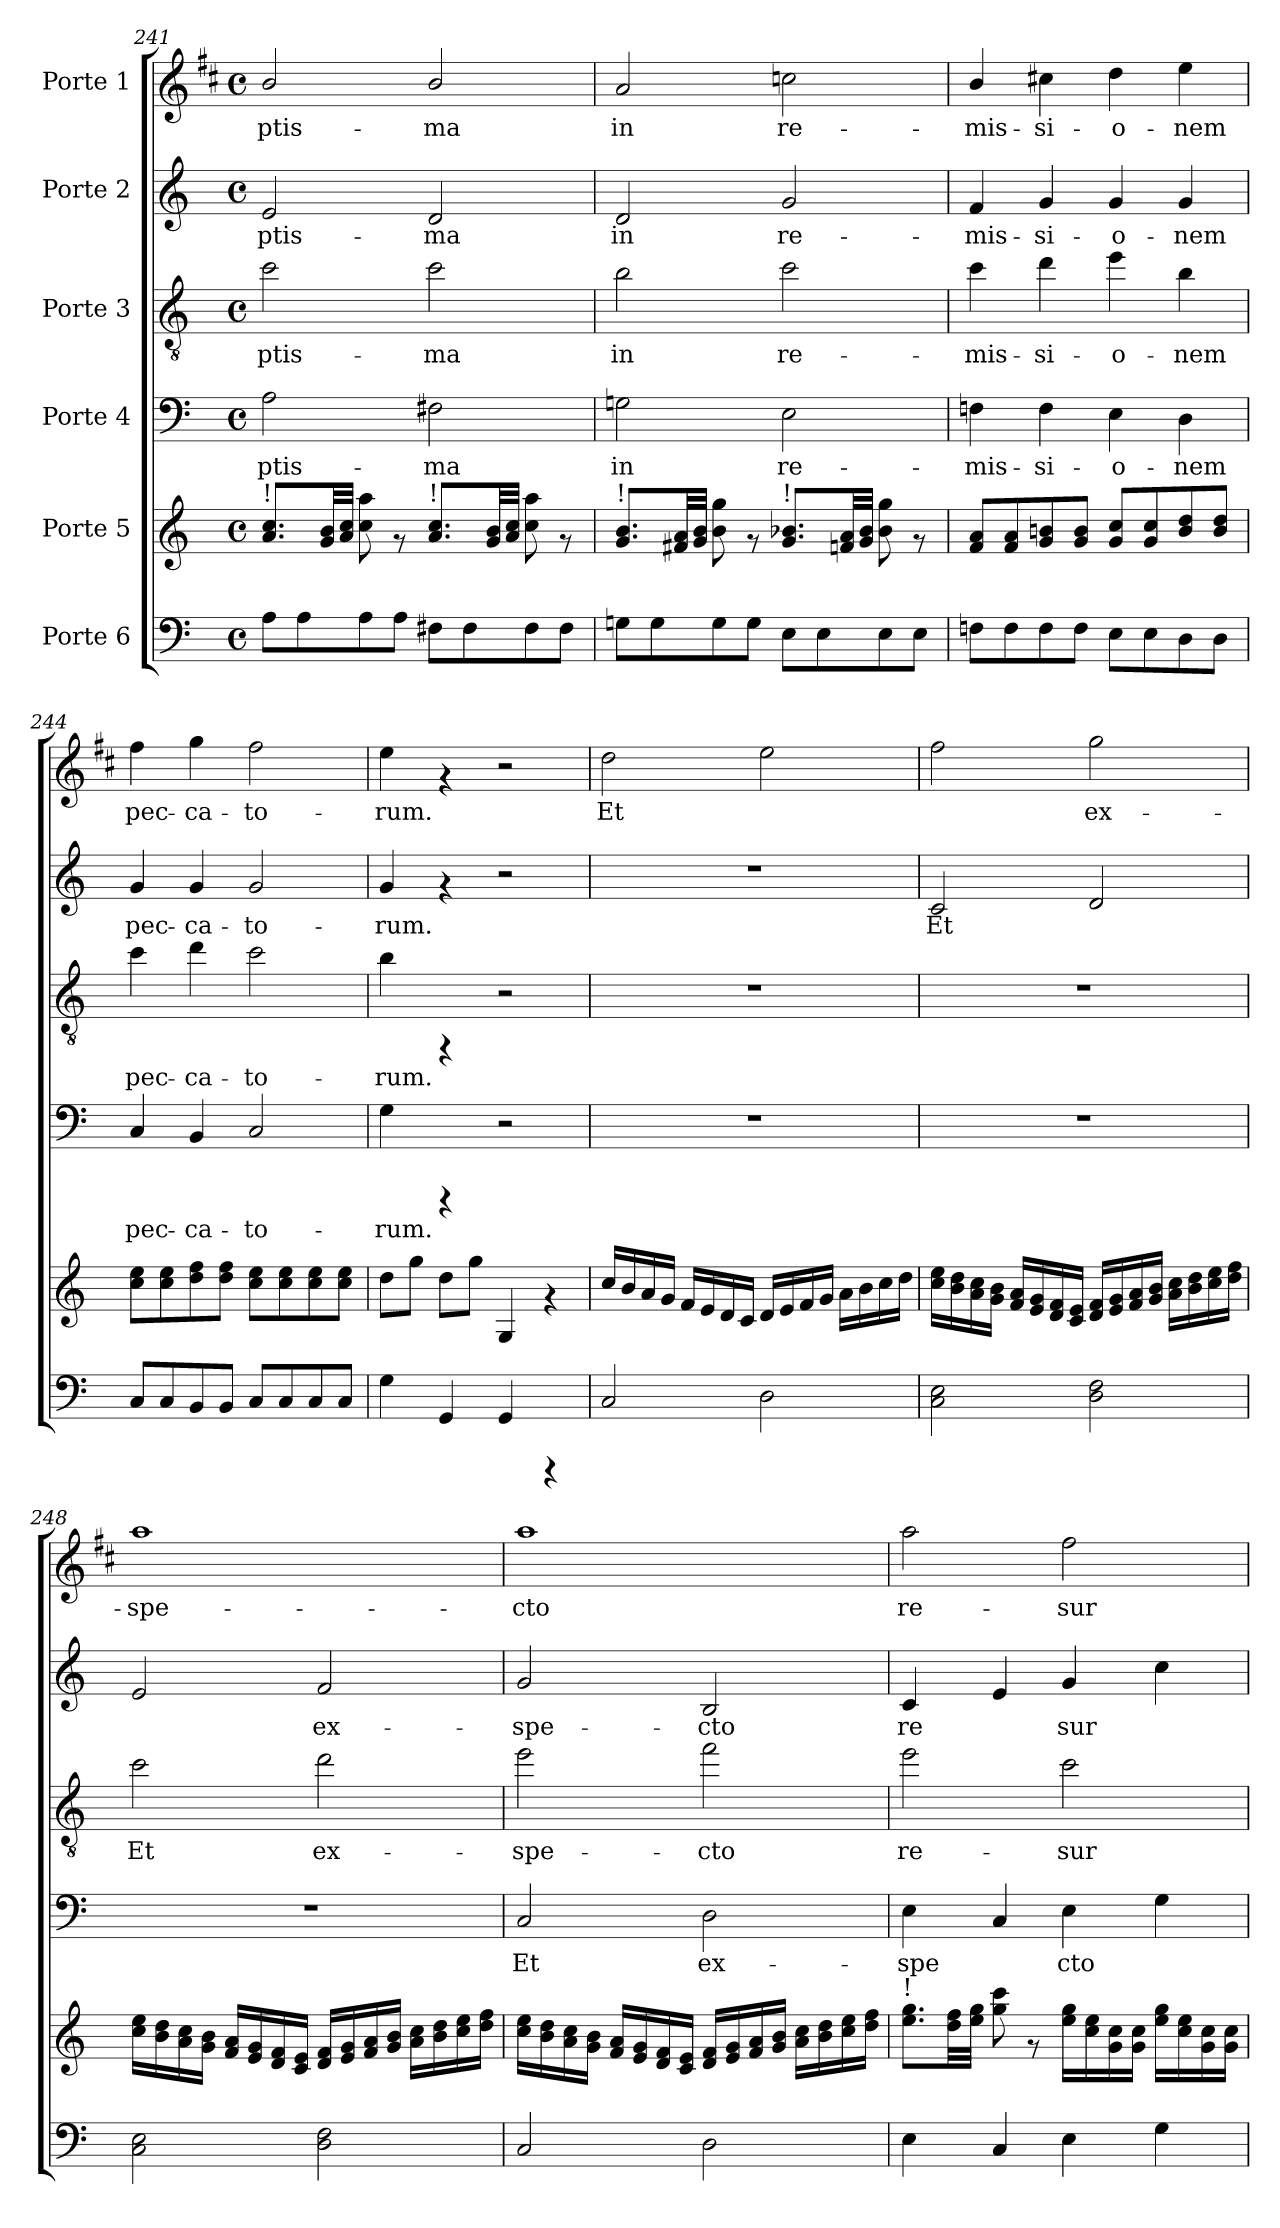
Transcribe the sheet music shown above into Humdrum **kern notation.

**kern	**kern	**kern	**text	**kern	**text	**kern	**text	**kern	**text
*part6	*part5	*part4	*part4	*part3	*part3	*part2	*part2	*part1	*part1
*staff6	*staff5	*staff4	*staff4	*staff3	*staff3	*staff2	*staff2	*staff1	*staff1
*I"Porte 6	*I"Porte 5	*I"Porte 4	*	*I"Porte 3	*	*I"Porte 2	*	*I"Porte 1	*
*clefF4	*clefG2	*clefF4	*	*clefGv2	*	*clefG2	*	*clefG2	*
*	*	*	*	*ITrd8c14	*	*	*	*ITrd1c2	*
*k[]	*k[]	*k[]	*	*k[]	*	*k[]	*	*k[]	*
*C:	*C:	*C:	*	*C:	*	*C:	*	*C:	*
*M4/4	*M4/4	*M4/4	*	*M4/4	*	*M4/4	*	*M4/4	*
*met(c)	*met(c)	*met(c)	*	*met(c)	*	*met(c)	*	*met(c)	*
=241	=241	=241	=241	=241	=241	=241	=241	=241	=241
!	!LO:TX:a:t=!	!	!	!	!	!	!	!	!
!	!	!	!LO:LY:b:cj	!	!LO:LY:b:cj	!	!LO:LY:b:cj	!	!LO:LY:b:cj
8A\L	8.cc/ 8.a/L	2A\	-ptis-	2c\	-ptis-	2e/	-ptis-	2a/	-ptis-
8A\	.	.	.	.	.	.	.	.	.
.	32b/ 32g/	.	.	.	.	.	.	.	.
.	32cc/ 32a/J	.	.	.	.	.	.	.	.
8A\	8aa\ 8cc\	.	.	.	.	.	.	.	.
8A\J	8rf	.	.	.	.	.	.	.	.
!	!LO:TX:a:t=!	!	!	!	!	!	!	!	!
!	!	!	!LO:LY:b:cj	!	!LO:LY:b:cj	!	!LO:LY:b:cj	!	!LO:LY:b:cj
8F#X\L	8.cc/ 8.a/L	2F#X\	-ma	2c\	-ma	2d/	-ma	2a/	-ma
8F#\	.	.	.	.	.	.	.	.	.
.	32b/ 32g/	.	.	.	.	.	.	.	.
.	32cc/ 32a/J	.	.	.	.	.	.	.	.
8F#\	8aa\ 8cc\	.	.	.	.	.	.	.	.
8F#\J	8rf	.	.	.	.	.	.	.	.
=242	=242	=242	=242	=242	=242	=242	=242	=242	=242
!	!LO:TX:a:t=!	!	!	!	!	!	!	!	!
!	!	!	!LO:LY:b:cj	!	!LO:LY:b:cj	!	!LO:LY:b:cj	!	!LO:LY:b:cj
8Gn\L	8.b/ 8.g/L	2Gn\	in	2B\	in	2d/	in	2g/	in
8G\	.	.	.	.	.	.	.	.	.
.	32a/ 32f#X/	.	.	.	.	.	.	.	.
.	32b/ 32g/J	.	.	.	.	.	.	.	.
8G\	8gg\ 8b\	.	.	.	.	.	.	.	.
8G\J	8rf	.	.	.	.	.	.	.	.
!	!LO:TX:a:t=!	!	!	!	!	!	!	!	!
!	!	!	!LO:LY:b:cj	!	!LO:LY:b:cj	!	!LO:LY:b:cj	!	!LO:LY:b:cj
8E\L	8.b-X/ 8.g/L	2E\	re-	2c\	re-	2g/	re-	2b-X\	re-
8E\	.	.	.	.	.	.	.	.	.
.	32a/ 32fn/	.	.	.	.	.	.	.	.
.	32b-/ 32g/J	.	.	.	.	.	.	.	.
8E\	8gg\ 8b-\	.	.	.	.	.	.	.	.
8E\J	8rf	.	.	.	.	.	.	.	.
!!LO:PB:g=z
=243	=243	=243	=243	=243	=243	=243	=243	=243	=243
!	!	!	!LO:LY:b:cj	!	!LO:LY:b:cj	!	!LO:LY:b:cj	!	!LO:LY:b:cj
8Fn\L	8a/ 8f/L	4Fn\	-mis-	4c\	-mis-	4f/	-mis-	4a/	-mis-
8F\	8a/ 8f/	.	.	.	.	.	.	.	.
!	!	!	!LO:LY:b:cj	!	!LO:LY:b:cj	!	!LO:LY:b:cj	!	!LO:LY:b:cj
8F\	8bn/ 8g/	4F\	-si-	4d\	-si-	4g/	-si-	4bn\	-si-
8F\J	8b/ 8g/J	.	.	.	.	.	.	.	.
!	!	!	!LO:LY:b:cj	!	!LO:LY:b:cj	!	!LO:LY:b:cj	!	!LO:LY:b:cj
8E\L	8cc/ 8g/L	4E\	-o-	4e\	-o-	4g/	-o-	4cc\	-o-
8E\	8cc/ 8g/	.	.	.	.	.	.	.	.
!	!	!	!LO:LY:b:cj	!	!LO:LY:b:cj	!	!LO:LY:b:cj	!	!LO:LY:b:cj
8D\	8dd/ 8b/	4D\	-nem	4B\	-nem	4g/	-nem	4dd\	-nem
8D\J	8dd/ 8b/J	.	.	.	.	.	.	.	.
=244	=244	=244	=244	=244	=244	=244	=244	=244	=244
!	!	!	!LO:LY:b:cj	!	!LO:LY:b:cj	!	!LO:LY:b:cj	!	!LO:LY:b:cj
8C/L	8ee\ 8cc\L	4C/	pec-	4c\	pec-	4g/	pec-	4ee\	pec-
8C/	8ee\ 8cc\	.	.	.	.	.	.	.	.
!	!	!	!LO:LY:b:cj	!	!LO:LY:b:cj	!	!LO:LY:b:cj	!	!LO:LY:b:cj
8BB/	8ff\ 8dd\	4BB/	-ca-	4d\	-ca-	4g/	-ca-	4ff\	-ca-
8BB/J	8ff\ 8dd\J	.	.	.	.	.	.	.	.
!	!	!	!LO:LY:b:cj	!	!LO:LY:b:cj	!	!LO:LY:b:cj	!	!LO:LY:b:cj
8C/L	8ee\ 8cc\L	2C/	-to-	2c\	-to-	2g/	-to-	2ee\	-to-
8C/	8ee\ 8cc\	.	.	.	.	.	.	.	.
8C/	8ee\ 8cc\	.	.	.	.	.	.	.	.
8C/J	8ee\ 8cc\J	.	.	.	.	.	.	.	.
=245	=245	=245	=245	=245	=245	=245	=245	=245	=245
!	!	!	!LO:LY:b:cj	!	!LO:LY:b:cj	!	!LO:LY:b:cj	!	!LO:LY:b:cj
4G\	8dd\L	4G\	-rum.	4B\	-rum.	4g/	-rum.	4dd\	-rum.
.	8gg\J	.	.	.	.	.	.	.	.
4GG/	8dd\L	4rCCC	.	4rFF	.	4rf	.	4rf	.
.	8gg\J	.	.	.	.	.	.	.	.
4GG/	4G/	2r	.	2r	.	2r	.	2r	.
4rCCC	4rf	.	.	.	.	.	.	.	.
=246	=246	=246	=246	=246	=246	=246	=246	=246	=246
!	!	!	!	!	!	!	!	!	!LO:LY:b:cj
2C/	16cc/L	1r	.	1r	.	1r	.	2cc\	Et
.	16b/	.	.	.	.	.	.	.	.
.	16a/	.	.	.	.	.	.	.	.
.	16g/J	.	.	.	.	.	.	.	.
.	16f/L	.	.	.	.	.	.	.	.
.	16e/	.	.	.	.	.	.	.	.
.	16d/	.	.	.	.	.	.	.	.
.	16c/J	.	.	.	.	.	.	.	.
!	!	!	!	!	!	!	!	!	!LO:LY:b:cj
2D\	16d/L	.	.	.	.	.	.	2dd\	.
.	16e/	.	.	.	.	.	.	.	.
.	16f/	.	.	.	.	.	.	.	.
.	16g/J	.	.	.	.	.	.	.	.
.	16a\L	.	.	.	.	.	.	.	.
.	16b\	.	.	.	.	.	.	.	.
.	16cc\	.	.	.	.	.	.	.	.
.	16dd\J	.	.	.	.	.	.	.	.
=247	=247	=247	=247	=247	=247	=247	=247	=247	=247
!	!	!	!	!	!	!	!LO:LY:b:cj	!	!LO:LY:b:cj
2E\ 2C\	16ee\ 16cc\L	1r	.	1r	.	2c/	Et	2ee\	.
.	16dd\ 16b\	.	.	.	.	.	.	.	.
.	16cc\ 16a\	.	.	.	.	.	.	.	.
.	16b\ 16g\J	.	.	.	.	.	.	.	.
.	16a/ 16f/L	.	.	.	.	.	.	.	.
.	16g/ 16e/	.	.	.	.	.	.	.	.
.	16f/ 16d/	.	.	.	.	.	.	.	.
.	16e/ 16c/J	.	.	.	.	.	.	.	.
!	!	!	!	!	!	!	!LO:LY:b:cj	!	!LO:LY:b:cj
2F\ 2D\	16f/ 16d/L	.	.	.	.	2d/	.	2ff\	ex-
.	16g/ 16e/	.	.	.	.	.	.	.	.
.	16a/ 16f/	.	.	.	.	.	.	.	.
.	16b/ 16g/J	.	.	.	.	.	.	.	.
.	16cc\ 16a\L	.	.	.	.	.	.	.	.
.	16dd\ 16b\	.	.	.	.	.	.	.	.
.	16ee\ 16cc\	.	.	.	.	.	.	.	.
.	16ff\ 16dd\J	.	.	.	.	.	.	.	.
!!LO:LB:g=z
=248	=248	=248	=248	=248	=248	=248	=248	=248	=248
!	!	!	!	!	!LO:LY:b:cj	!	!LO:LY:b:cj	!	!LO:LY:b:cj
2E\ 2C\	16ee\ 16cc\L	1r	.	2c\	Et	2e/	.	1gg	-spe-
.	16dd\ 16b\	.	.	.	.	.	.	.	.
.	16cc\ 16a\	.	.	.	.	.	.	.	.
.	16b\ 16g\J	.	.	.	.	.	.	.	.
.	16a/ 16f/L	.	.	.	.	.	.	.	.
.	16g/ 16e/	.	.	.	.	.	.	.	.
.	16f/ 16d/	.	.	.	.	.	.	.	.
.	16e/ 16c/J	.	.	.	.	.	.	.	.
!	!	!	!	!	!LO:LY:b:cj	!	!LO:LY:b:cj	!	!
2F\ 2D\	16f/ 16d/L	.	.	2d\	ex-	2f/	ex-	.	.
.	16g/ 16e/	.	.	.	.	.	.	.	.
.	16a/ 16f/	.	.	.	.	.	.	.	.
.	16b/ 16g/J	.	.	.	.	.	.	.	.
.	16cc\ 16a\L	.	.	.	.	.	.	.	.
.	16dd\ 16b\	.	.	.	.	.	.	.	.
.	16ee\ 16cc\	.	.	.	.	.	.	.	.
.	16ff\ 16dd\J	.	.	.	.	.	.	.	.
=249	=249	=249	=249	=249	=249	=249	=249	=249	=249
!	!	!	!LO:LY:b:cj	!	!LO:LY:b:cj	!	!LO:LY:b:cj	!	!LO:LY:b:cj
2C/	16ee\ 16cc\L	2C/	Et	2e\	-spe-	2g/	-spe-	1gg	-cto
.	16dd\ 16b\	.	.	.	.	.	.	.	.
.	16cc\ 16a\	.	.	.	.	.	.	.	.
.	16b\ 16g\J	.	.	.	.	.	.	.	.
.	16a/ 16f/L	.	.	.	.	.	.	.	.
.	16g/ 16e/	.	.	.	.	.	.	.	.
.	16f/ 16d/	.	.	.	.	.	.	.	.
.	16e/ 16c/J	.	.	.	.	.	.	.	.
!	!	!	!LO:LY:b:cj	!	!LO:LY:b:cj	!	!LO:LY:b:cj	!	!
2D\	16f/ 16d/L	2D\	ex-	2f\	-cto	2B/	-cto	.	.
.	16g/ 16e/	.	.	.	.	.	.	.	.
.	16a/ 16f/	.	.	.	.	.	.	.	.
.	16b/ 16g/J	.	.	.	.	.	.	.	.
.	16cc\ 16a\L	.	.	.	.	.	.	.	.
.	16dd\ 16b\	.	.	.	.	.	.	.	.
.	16ee\ 16cc\	.	.	.	.	.	.	.	.
.	16ff\ 16dd\J	.	.	.	.	.	.	.	.
=250	=250	=250	=250	=250	=250	=250	=250	=250	=250
!	!LO:TX:a:t=!	!	!	!	!	!	!	!	!
!	!	!	!LO:LY:b:cj	!	!LO:LY:b:cj	!	!LO:LY:b:cj	!	!LO:LY:b:cj
4E\	8.gg\ 8.ee\L	4E\	-spe-	2e\	re-	4c/	re-	2gg\	re-
.	32ff\ 32dd\	.	.	.	.	.	.	.	.
.	32gg\ 32ee\J	.	.	.	.	.	.	.	.
!	!	!	!LO:LY:b:cj	!	!	!	!LO:LY:b:cj	!	!
4C/	8ccc\ 8gg\	4C/	-	.	.	4e/	-	.	.
.	8rf	.	.	.	.	.	.	.	.
!	!	!	!LO:LY:b:cj	!	!LO:LY:b:cj	!	!LO:LY:b:cj	!	!LO:LY:b:cj
4E\	16gg\ 16ee\L	4E\	cto	2c\	-sur-	4g/	sur-	2ee\	-sur-
.	16ee\ 16cc\	.	.	.	.	.	.	.	.
.	16cc\ 16g\	.	.	.	.	.	.	.	.
.	16cc\ 16g\J	.	.	.	.	.	.	.	.
!	!	!	!LO:LY:b:cj	!	!	!	!LO:LY:b:cj	!	!
4G\	16gg\ 16ee\L	4G\	.	.	.	4cc\	--	.	.
.	16ee\ 16cc\	.	.	.	.	.	.	.	.
.	16cc\ 16g\	.	.	.	.	.	.	.	.
.	16cc\ 16g\J	.	.	.	.	.	.	.	.
=	=	=	=	=	=	=	=	=	=
*-	*-	*-	*-	*-	*-	*-	*-	*-	*-
